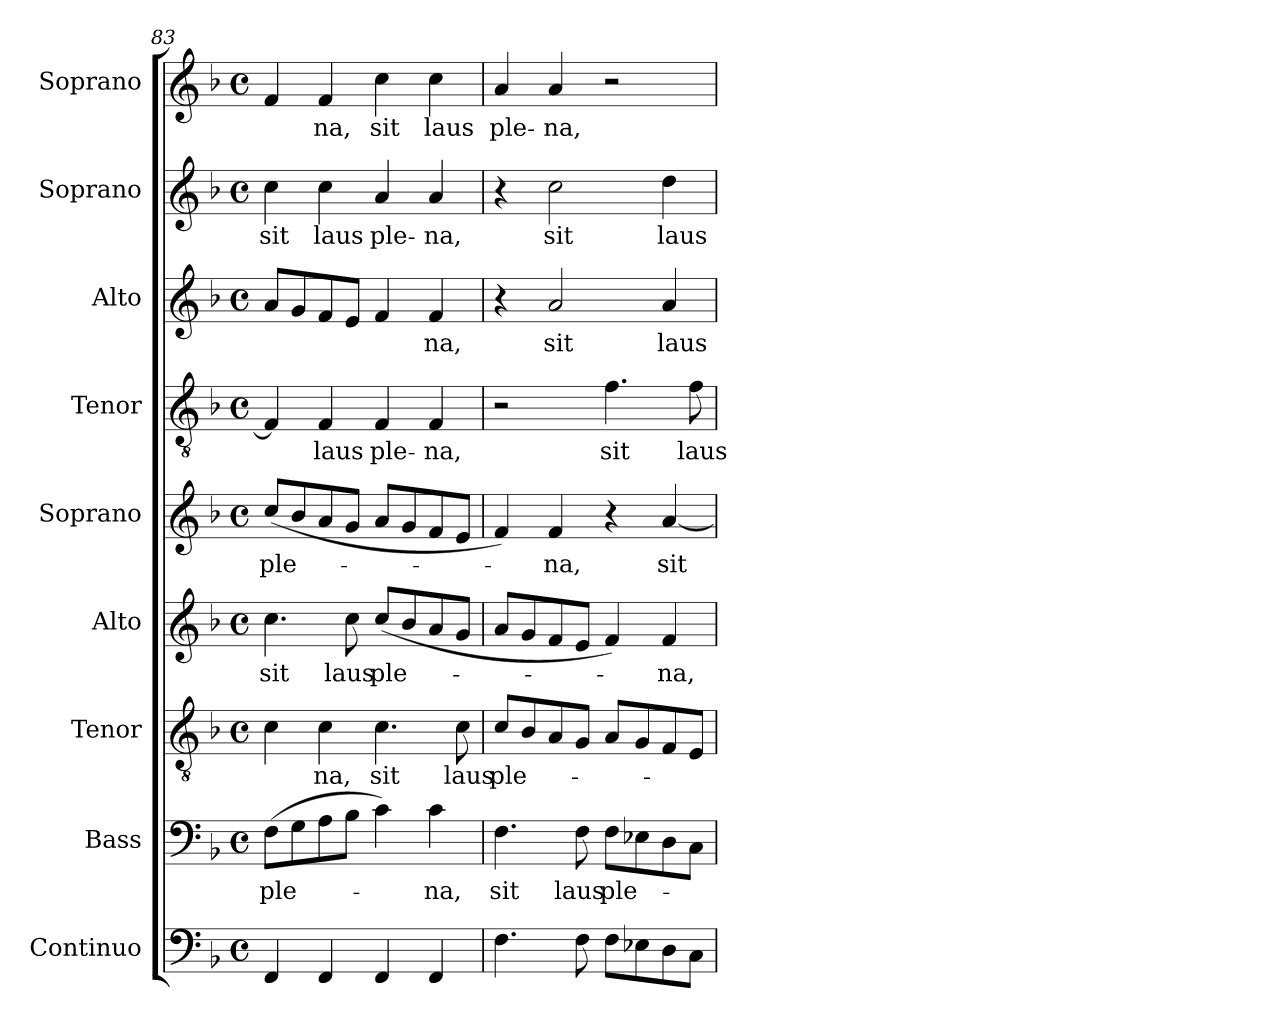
**kern	**kern	**text	**kern	**text	**kern	**text	**kern	**text	**kern	**text	**kern	**text	**kern	**text	**kern	**text
*part9	*part8	*part8	*part7	*part7	*part6	*part6	*part5	*part5	*part4	*part4	*part3	*part3	*part2	*part2	*part1	*part1
*staff9	*staff8	*staff8	*staff7	*staff7	*staff6	*staff6	*staff5	*staff5	*staff4	*staff4	*staff3	*staff3	*staff2	*staff2	*staff1	*staff1
*I"Continuo	*I"Bass	*	*I"Tenor	*	*I"Alto	*	*I"Soprano	*	*I"Tenor	*	*I"Alto	*	*I"Soprano	*	*I"Soprano	*
*I'Cont.	*I'B.	*	*I'T.	*	*I'A.	*	*I'S.	*	*I'T.	*	*I'A.	*	*I'S.	*	*I'S.	*
*clefF4	*clefF4	*	*clefGv2	*	*clefG2	*	*clefG2	*	*clefGv2	*	*clefG2	*	*clefG2	*	*clefG2	*
*	*	*	*ITrd7c12	*	*	*	*	*	*ITrd7c12	*	*	*	*	*	*	*
*k[b-]	*k[b-]	*	*k[b-]	*	*k[b-]	*	*k[b-]	*	*k[b-]	*	*k[b-]	*	*k[b-]	*	*k[b-]	*
*F:	*F:	*	*F:	*	*F:	*	*F:	*	*F:	*	*F:	*	*F:	*	*F:	*
*M4/4	*M4/4	*	*M4/4	*	*M4/4	*	*M4/4	*	*M4/4	*	*M4/4	*	*M4/4	*	*M4/4	*
*met(c)	*met(c)	*	*met(c)	*	*met(c)	*	*met(c)	*	*met(c)	*	*met(c)	*	*met(c)	*	*met(c)	*
=83	=83	=83	=83	=83	=83	=83	=83	=83	=83	=83	=83	=83	=83	=83	=83	=83
!	!	!LO:LY:b:color=#000000	!	!	!	!	!	!	!	!	!	!	!	!	!	!
!	!	!	!	!	!	!LO:LY:b:color=#000000	!	!	!	!	!	!	!	!	!	!
!	!	!	!	!	!	!	!	!LO:LY:b:color=#000000	!	!	!	!	!	!	!	!
!	!	!	!	!	!	!	!	!	!	!	!	!	!	!LO:LY:b:color=#000000	!	!
4FFi/	(8Fi\L	ple-	4Ci\	.	4.cci\	sit	(8cci/L	ple-	4FFi/]	.	8ai/L	.	4cci\	sit	4fi/	.
.	8Gi\	.	.	.	.	.	8b-i/	.	.	.	8gi/	.	.	.	.	.
!	!	!	!	!LO:LY:b:color=#000000	!	!	!	!	!	!	!	!	!	!	!	!
!	!	!	!	!	!	!	!	!	!	!LO:LY:b:color=#000000	!	!	!	!	!	!
!	!	!	!	!	!	!	!	!	!	!	!	!	!	!LO:LY:b:color=#000000	!	!
!	!	!	!	!	!	!	!	!	!	!	!	!	!	!	!	!LO:LY:b:color=#000000
4FFi/	8Ai\	.	4Ci\	-na,	.	.	8ai/	.	4FFi/	laus	8fi/	.	4cci\	laus	4fi/	-na,
!	!	!	!	!	!	!LO:LY:b:color=#000000	!	!	!	!	!	!	!	!	!	!
.	8B-i\J	.	.	.	8cci\	laus	8gi/J	.	.	.	8ei/J	.	.	.	.	.
!	!	!	!	!LO:LY:b:color=#000000	!	!	!	!	!	!	!	!	!	!	!	!
!	!	!	!	!	!	!LO:LY:b:color=#000000	!	!	!	!	!	!	!	!	!	!
!	!	!	!	!	!	!	!	!	!	!LO:LY:b:color=#000000	!	!	!	!	!	!
!	!	!	!	!	!	!	!	!	!	!	!	!	!	!LO:LY:b:color=#000000	!	!
!	!	!	!	!	!	!	!	!	!	!	!	!	!	!	!	!LO:LY:b:color=#000000
4FFi/	4ci\)	.	4.Ci\	sit	(8cci/L	ple-	8ai/L	.	4FFi/	ple-	4fi/	.	4ai/	ple-	4cci\	sit
.	.	.	.	.	8b-i/	.	8gi/	.	.	.	.	.	.	.	.	.
!	!	!LO:LY:b:color=#000000	!	!	!	!	!	!	!	!	!	!	!	!	!	!
!	!	!	!	!	!	!	!	!	!	!LO:LY:b:color=#000000	!	!	!	!	!	!
!	!	!	!	!	!	!	!	!	!	!	!	!LO:LY:b:color=#000000	!	!	!	!
!	!	!	!	!	!	!	!	!	!	!	!	!	!	!LO:LY:b:color=#000000	!	!
!	!	!	!	!	!	!	!	!	!	!	!	!	!	!	!	!LO:LY:b:color=#000000
4FFi/	4ci\	-na,	.	.	8ai/	.	8fi/	.	4FFi/	-na,	4fi/	-na,	4ai/	-na,	4cci\	laus
!	!	!	!	!LO:LY:b:color=#000000	!	!	!	!	!	!	!	!	!	!	!	!
.	.	.	8Ci\	laus	8gi/J	.	8ei/J	.	.	.	.	.	.	.	.	.
=84	=84	=84	=84	=84	=84	=84	=84	=84	=84	=84	=84	=84	=84	=84	=84	=84
!	!	!LO:LY:b:color=#000000	!	!	!	!	!	!	!	!	!	!	!	!	!	!
!	!	!	!	!LO:LY:b:color=#000000	!	!	!	!	!	!	!	!	!	!	!	!
!	!	!	!	!	!	!	!	!	!	!	!	!	!	!	!	!LO:LY:b:color=#000000
4.Fi\	4.Fi\	sit	8Ci/L	ple-	8ai/L	.	4fi/)	.	2r	.	4r	.	4r	.	4ai/	ple-
.	.	.	8BB-i/	.	8gi/	.	.	.	.	.	.	.	.	.	.	.
!	!	!	!	!	!	!	!	!LO:LY:b:color=#000000	!	!	!	!	!	!	!	!
!	!	!	!	!	!	!	!	!	!	!	!	!LO:LY:b:color=#000000	!	!	!	!
!	!	!	!	!	!	!	!	!	!	!	!	!	!	!LO:LY:b:color=#000000	!	!
!	!	!	!	!	!	!	!	!	!	!	!	!	!	!	!	!LO:LY:b:color=#000000
.	.	.	8AAi/	.	8fi/	.	4fi/	-na,	.	.	2ai/	sit	2cci\	sit	4ai/	-na,
!	!	!LO:LY:b:color=#000000	!	!	!	!	!	!	!	!	!	!	!	!	!	!
8Fi\	8Fi\	laus	8GGi/J	.	8ei/J	.	.	.	.	.	.	.	.	.	.	.
!	!	!LO:LY:b:color=#000000	!	!	!	!	!	!	!	!	!	!	!	!	!	!
!	!	!	!	!	!	!	!	!	!	!LO:LY:b:color=#000000	!	!	!	!	!	!
8Fi\L	8Fi\L	ple-	8AAi/L	.	4fi/)	.	4r	.	4.Fi\	sit	.	.	.	.	2r	.
8E-Xi\	8E-Xi\	.	8GGi/	.	.	.	.	.	.	.	.	.	.	.	.	.
!	!	!	!	!	!	!LO:LY:b:color=#000000	!	!	!	!	!	!	!	!	!	!
!	!	!	!	!	!	!	!	!LO:LY:b:color=#000000	!	!	!	!	!	!	!	!
!	!	!	!	!	!	!	!	!	!	!	!	!LO:LY:b:color=#000000	!	!	!	!
!	!	!	!	!	!	!	!	!	!	!	!	!	!	!LO:LY:b:color=#000000	!	!
8Di\	8Di\	.	8FFi/	.	4fi/	-na,	[<4ai/	sit	.	.	4ai/	laus	4ddi\	laus	.	.
!	!	!	!	!	!	!	!	!	!	!LO:LY:b:color=#000000	!	!	!	!	!	!
8Ci\J	8Ci\J	.	8EEi/J	.	.	.	.	.	8Fi\	laus	.	.	.	.	.	.
=	=	=	=	=	=	=	=	=	=	=	=	=	=	=	=	=
*-	*-	*-	*-	*-	*-	*-	*-	*-	*-	*-	*-	*-	*-	*-	*-	*-
